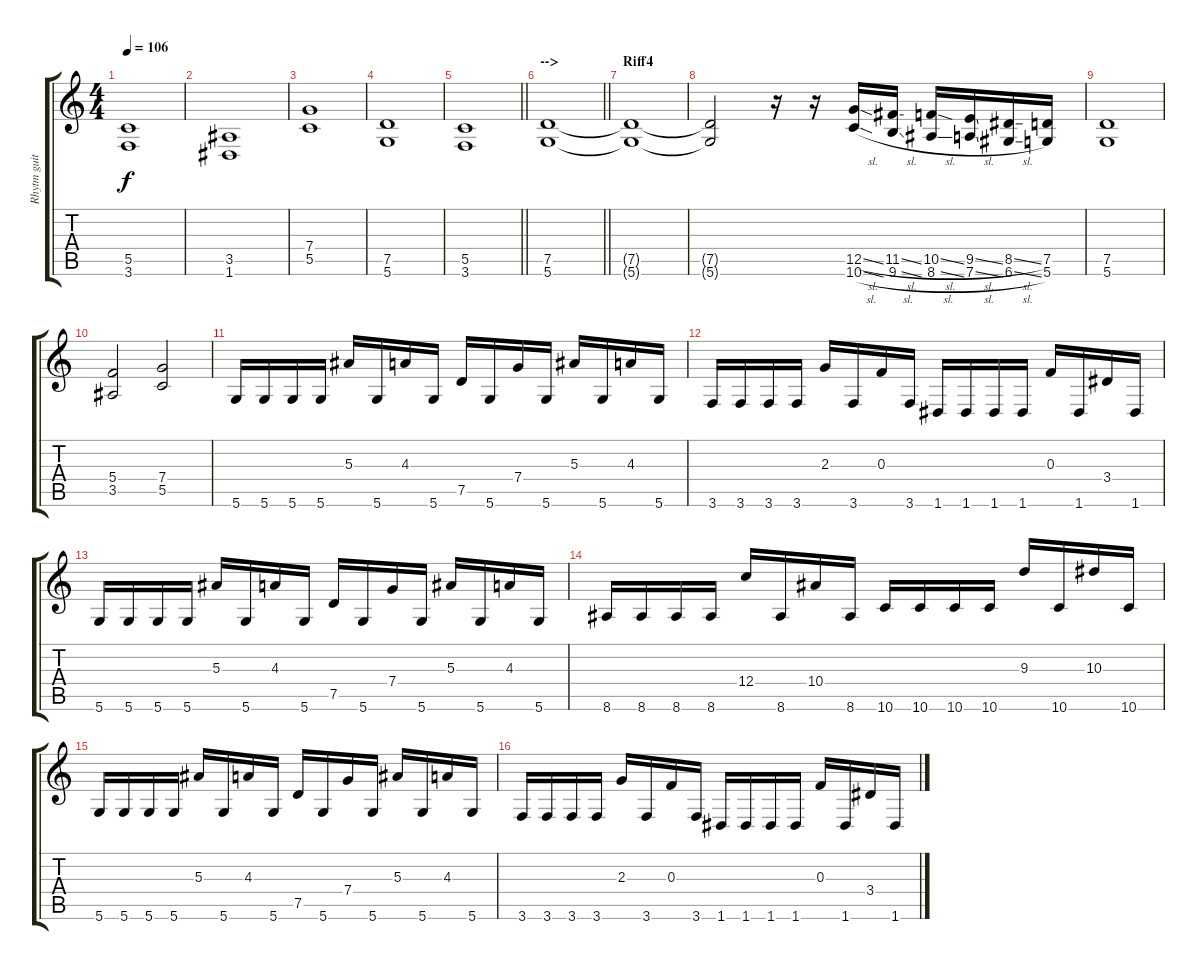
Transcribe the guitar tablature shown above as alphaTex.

\track ("Rhytm guitar" "Rhytm guit") {instrument distortionguitar}
\staff {score tabs}
\tuning (D4 A3 F3 C3 G2 D2) {hide}
\ts (4 4)
\tempo 106
\clef g2
\ks c
(5.5 3.6).1{dy f} |
(3.5 1.6).1 |
(7.4 5.5).1 |
(7.5 5.6).1 |
\barLineRight lightlight
(5.5 3.6).1 |
\section ("" "-->")
\barLineRight lightlight
(7.5 5.6).1{volume 11} |
\section ("" "Riff4")
(7.5{t} 5.6{t}).1{volume 5} |
(7.5{t} 5.6{t}).2 r.16 r.16 (12.5{sl} 10.6{sl}).16{volume 11} (11.5{sl} 9.6{sl}).16 (10.5{sl} 8.6{sl}).16 (9.5{sl} 7.6{sl}).16 (8.5{sl} 6.6{sl}).16 (7.5 5.6).16 |
(7.5 5.6).1{volume 12} |
(5.4 3.5).2 (7.4 5.5).2 |
5.6.16 5.6.16 5.6.16 5.6.16 5.3.16 5.6.16 4.3.16 5.6.16 7.5.16 5.6.16 7.4.16 5.6.16 5.3.16 5.6.16 4.3.16 5.6.16 |
3.6.16 3.6.16 3.6.16 3.6.16 2.3.16 3.6.16 0.3.16 3.6.16 1.6.16 1.6.16 1.6.16 1.6.16 0.3.16 1.6.16 3.4.16 1.6.16 |
5.6.16 5.6.16 5.6.16 5.6.16 5.3.16 5.6.16 4.3.16 5.6.16 7.5.16 5.6.16 7.4.16 5.6.16 5.3.16 5.6.16 4.3.16 5.6.16 |
8.6.16 8.6.16 8.6.16 8.6.16 12.4.16 8.6.16 10.4.16 8.6.16 10.6.16 10.6.16 10.6.16 10.6.16 9.3.16 10.6.16 10.3.16 10.6.16 |
5.6.16 5.6.16 5.6.16 5.6.16 5.3.16 5.6.16 4.3.16 5.6.16 7.5.16 5.6.16 7.4.16 5.6.16 5.3.16 5.6.16 4.3.16 5.6.16 |
3.6.16 3.6.16 3.6.16 3.6.16 2.3.16 3.6.16 0.3.16 3.6.16 1.6.16 1.6.16 1.6.16 1.6.16 0.3.16 1.6.16 3.4.16 1.6.16
